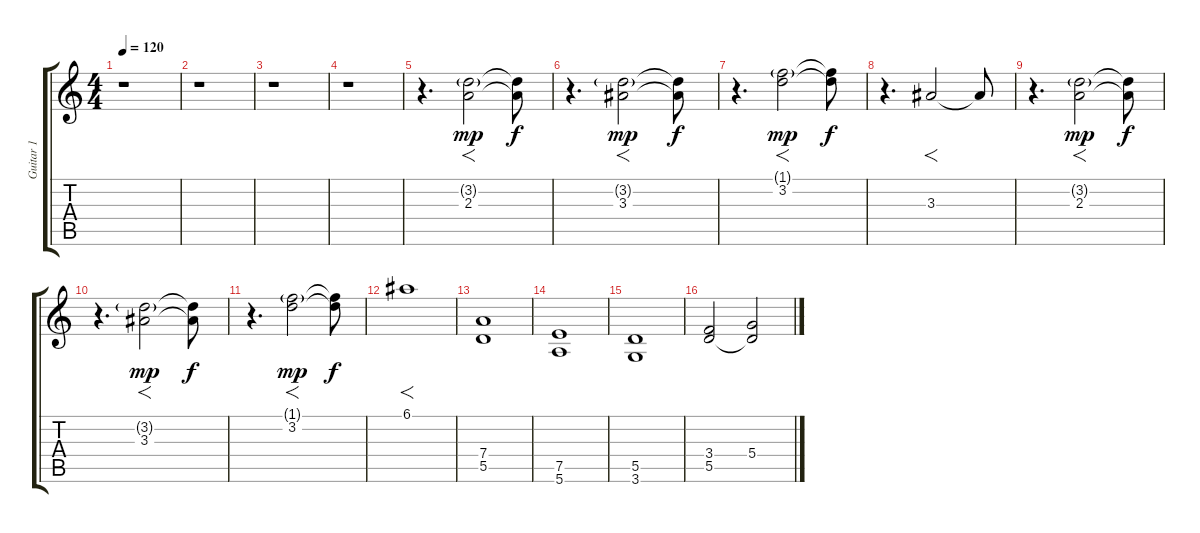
\track ("Guitar 1" "Guitar 1") {instrument distortionguitar}
\staff {score tabs}
\tuning (E4 B3 G3 D3 A2 E2) {hide}
\ts (4 4)
\tempo 120
\clef g2
\ks c
r.1{dy f} |
r.1 |
r.1 |
r.1 |
r.4{d} (3.2{g} 2.3).2{f dy mp} (3.2{t} 2.3{t}).8{dy f} |
r.4{d} (3.2{g} 3.3).2{f dy mp} (3.2{t} 3.3{t}).8{dy f} |
r.4{d} (1.1{g} 3.2).2{f dy mp} (1.1{t} 3.2{t}).8{dy f} |
r.4{d} 3.3.2{f} 3.3{t}.8 |
r.4{d} (3.2{g} 2.3).2{f dy mp} (3.2{t} 2.3{t}).8{dy f} |
r.4{d} (3.2{g} 3.3).2{f dy mp} (3.2{t} 3.3{t}).8{dy f} |
r.4{d} (1.1{g} 3.2).2{f dy mp} (1.1{t} 3.2{t}).8{dy f} |
6.1.1{f} |
(7.4 5.5).1 |
(7.5 5.6).1 |
(5.5 3.6).1 |
(3.4 5.5).2 (5.4 5.5{t}).2
